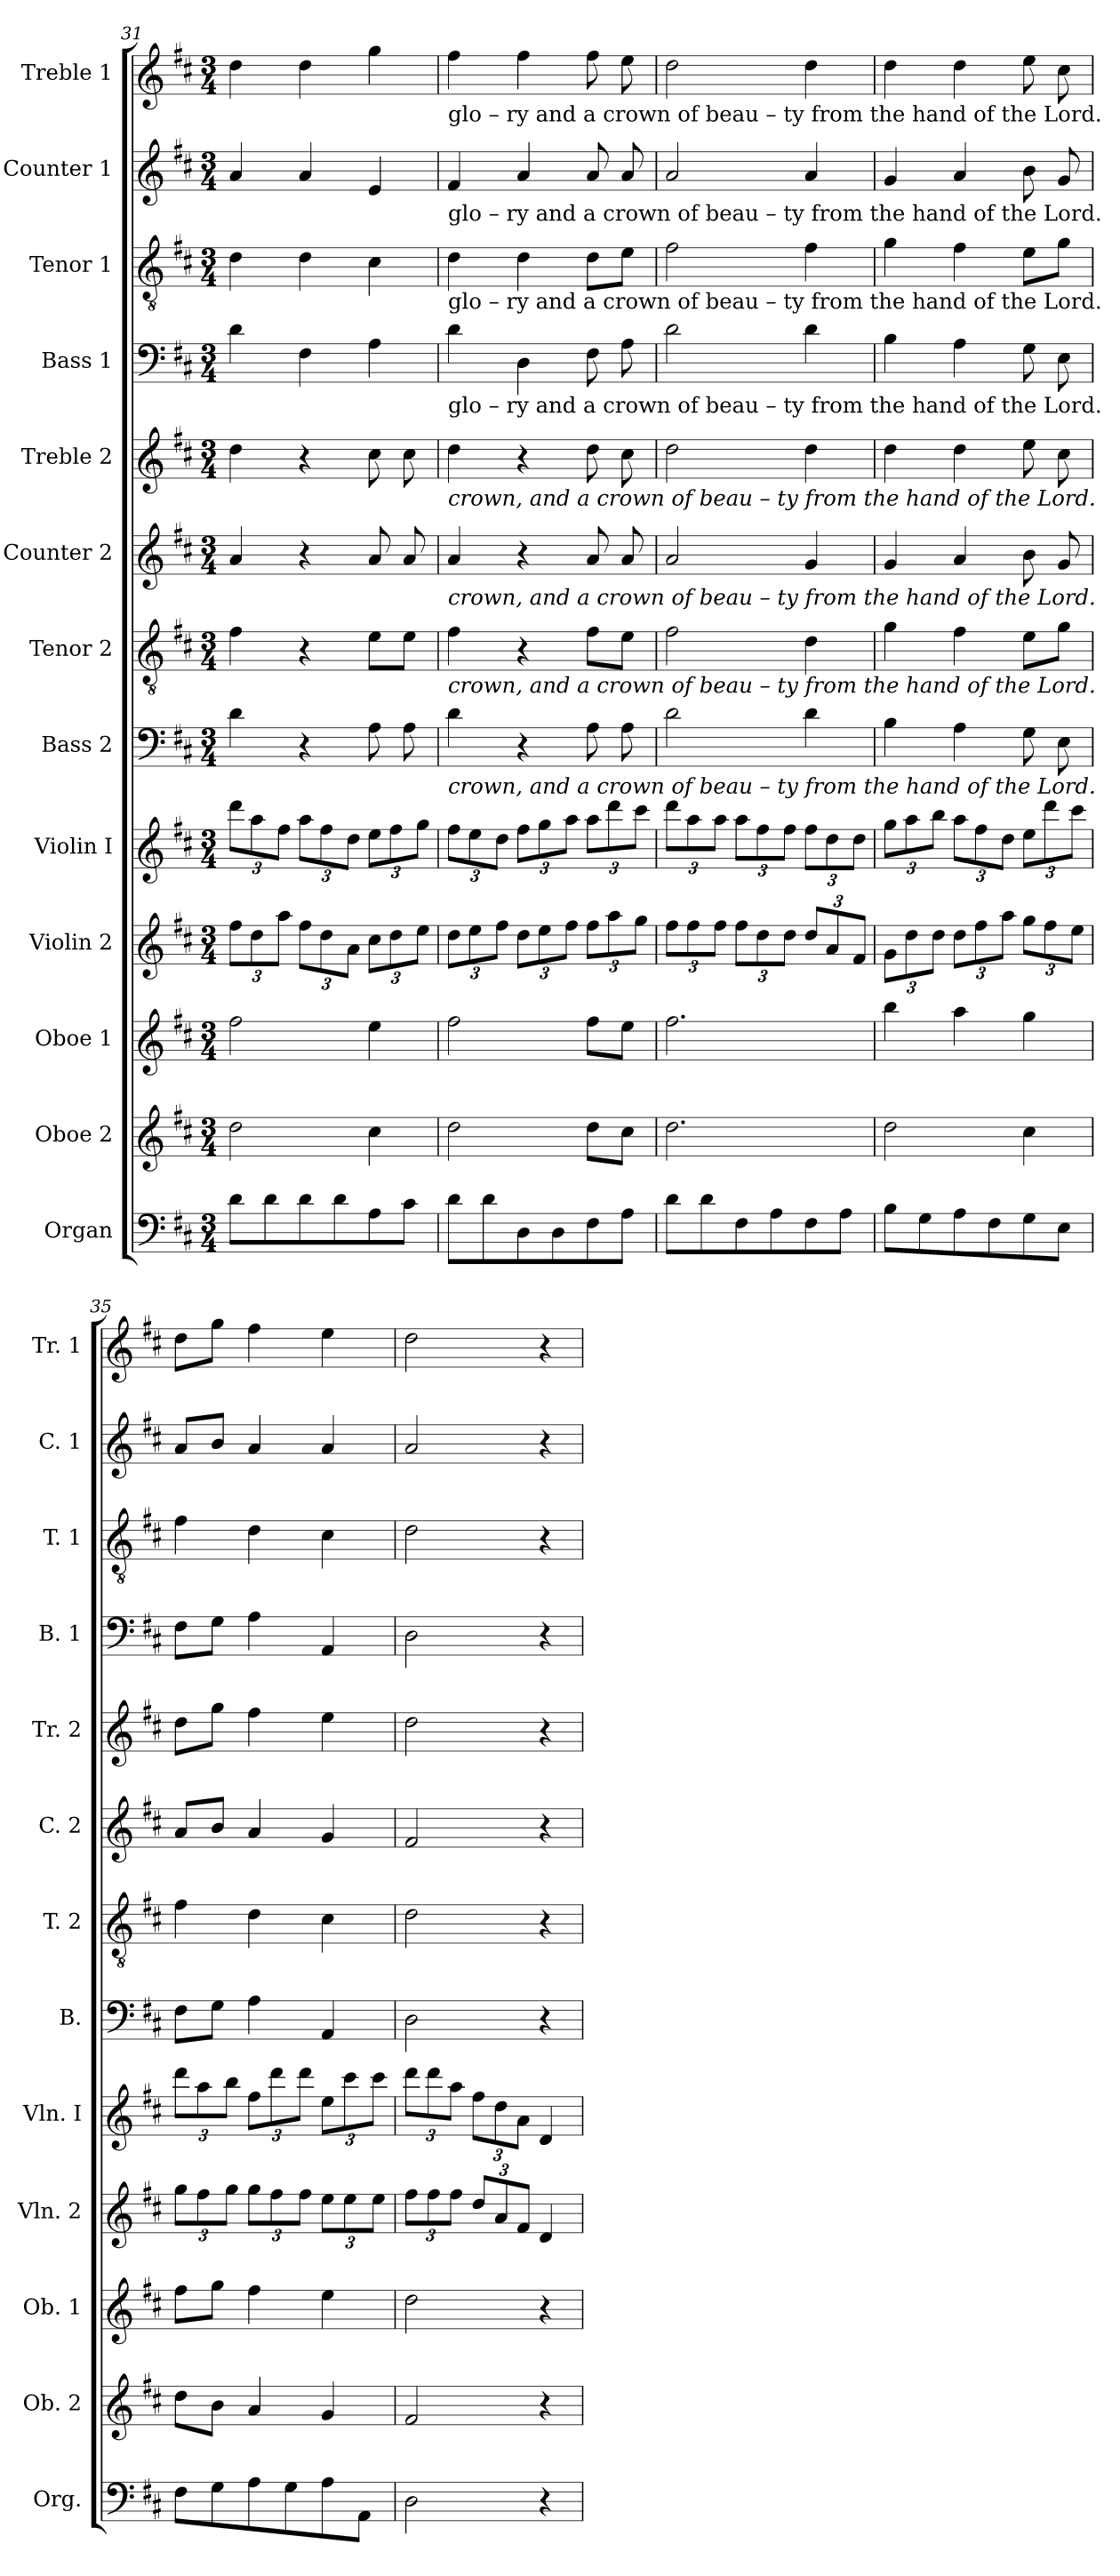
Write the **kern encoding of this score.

**kern	**kern	**kern	**kern	**kern	**kern	**kern	**kern	**kern	**kern	**kern	**kern	**kern
*part13	*part12	*part11	*part10	*part9	*part8	*part7	*part6	*part5	*part4	*part3	*part2	*part1
*staff13	*staff12	*staff11	*staff10	*staff9	*staff8	*staff7	*staff6	*staff5	*staff4	*staff3	*staff2	*staff1
*I"Organ	*I"Oboe 2	*I"Oboe 1	*I"Violin 2	*I"Violin  I	*I"Bass 2	*I"Tenor 2	*I"Counter 2	*I"Treble 2	*I"Bass 1	*I"Tenor 1	*I"Counter 1	*I"Treble 1
*I'Org.	*I'Ob. 2	*I'Ob. 1	*I'Vln. 2	*I'Vln.  I	*I'B.	*I'T. 2	*I'C. 2	*I'Tr. 2	*I'B. 1	*I'T. 1	*I'C. 1	*I'Tr. 1
*clefF4	*clefG2	*clefG2	*clefG2	*clefG2	*clefF4	*clefGv2	*clefG2	*clefG2	*clefF4	*clefGv2	*clefG2	*clefG2
*k[f#c#]	*k[f#c#]	*k[f#c#]	*k[f#c#]	*k[f#c#]	*k[f#c#]	*k[f#c#]	*k[f#c#]	*k[f#c#]	*k[f#c#]	*k[f#c#]	*k[f#c#]	*k[f#c#]
*M3/4	*M3/4	*M3/4	*M3/4	*M3/4	*M3/4	*M3/4	*M3/4	*M3/4	*M3/4	*M3/4	*M3/4	*M3/4
*	*	*	*Xbrackettup	*Xbrackettup	*	*	*	*	*	*	*	*
=31	=31	=31	=31	=31	=31	=31	=31	=31	=31	=31	=31	=31
8d\L	2dd\	2ff#\	12ff#\L	12ddd\L	4d\	4f#\	4a/	4dd\	4d\	4d\	4a/	4dd\
.	.	.	12dd\	12aa\	.	.	.	.	.	.	.	.
8d\	.	.	.	.	.	.	.	.	.	.	.	.
.	.	.	12aa\J	12ff#\J	.	.	.	.	.	.	.	.
8d\	.	.	12ff#\L	12aa\L	4r	4r	4r	4r	4F#\	4d\	4a/	4dd\
.	.	.	12dd\	12ff#\	.	.	.	.	.	.	.	.
8d\	.	.	.	.	.	.	.	.	.	.	.	.
.	.	.	12a\J	12dd\J	.	.	.	.	.	.	.	.
8A\	4cc#\	4ee\	12cc#\L	12ee\L	8A\	8e\L	8a/	8cc#\	4A\	4c#\	4e/	4gg\
.	.	.	12dd\	12ff#\	.	.	.	.	.	.	.	.
8c#\J	.	.	.	.	8A\	8e\J	8a/	8cc#\	.	.	.	.
.	.	.	12ee\J	12gg\J	.	.	.	.	.	.	.	.
!!LO:PB:g=z
=32	=32	=32	=32	=32	=32	=32	=32	=32	=32	=32	=32	=32
!	!	!	!	!	!	!	!	!	!	!	!	!LO:TX:b:t=glo    –    ry           and   a      crown                      of               beau   –  ty           from  the   hand      of           the           Lord.
!	!	!	!	!	!	!	!	!	!	!	!LO:TX:b:t=glo    –    ry           and   a      crown                      of               beau   –  ty           from  the   hand      of           the           Lord.	!
!	!	!	!	!	!	!	!	!	!	!LO:TX:b:t=glo    –    ry           and   a      crown                      of               beau   –  ty           from  the   hand      of           the           Lord.	!	!
!	!	!	!	!	!	!	!	!	!LO:TX:b:t=glo    –    ry           and   a      crown                      of               beau   –  ty           from  the   hand      of           the           Lord.	!	!	!
!	!	!	!	!	!	!	!	!LO:TX:b:i:t=crown,                 and   a     crown                    of            beau  –  ty         from  the  hand      of         the         Lord.	!	!	!	!
!	!	!	!	!	!	!	!LO:TX:b:i:t=crown,                 and   a     crown                    of            beau  –  ty         from  the  hand      of         the         Lord.	!	!	!	!	!
!	!	!	!	!	!	!LO:TX:b:i:t=crown,                 and   a     crown                    of            beau  –  ty         from  the  hand      of         the         Lord.	!	!	!	!	!	!
!	!	!	!	!	!LO:TX:b:i:t=crown,                 and   a     crown                    of            beau  –  ty         from  the  hand      of         the         Lord.	!	!	!	!	!	!	!
8d\L	2dd\	2ff#\	12dd\L	12ff#\L	4d\	4f#\	4a/	4dd\	4d\	4d\	4f#/	4ff#\
.	.	.	12ee\	12ee\	.	.	.	.	.	.	.	.
8d\	.	.	.	.	.	.	.	.	.	.	.	.
.	.	.	12ff#\J	12dd\J	.	.	.	.	.	.	.	.
8D\	.	.	12dd\L	12ff#\L	4r	4r	4r	4r	4D\	4d\	4a/	4ff#\
.	.	.	12ee\	12gg\	.	.	.	.	.	.	.	.
8D\	.	.	.	.	.	.	.	.	.	.	.	.
.	.	.	12ff#\J	12aa\J	.	.	.	.	.	.	.	.
8F#\	8dd\L	8ff#\L	12ff#\L	12aa\L	8A\	8f#\L	8a/	8dd\	8F#\	8d\L	8a/	8ff#\
.	.	.	12aa\	12ddd\	.	.	.	.	.	.	.	.
8A\J	8cc#\J	8ee\J	.	.	8A\	8e\J	8a/	8cc#\	8A\	8e\J	8a/	8ee\
.	.	.	12gg\J	12ccc#\J	.	.	.	.	.	.	.	.
=33	=33	=33	=33	=33	=33	=33	=33	=33	=33	=33	=33	=33
8d\L	2.dd\	2.ff#\	12ff#\L	12ddd\L	2d\	2f#\	2a/	2dd\	2d\	2f#\	2a/	2dd\
.	.	.	12ff#\	12aa\	.	.	.	.	.	.	.	.
8d\	.	.	.	.	.	.	.	.	.	.	.	.
.	.	.	12ff#\J	12aa\J	.	.	.	.	.	.	.	.
8F#\	.	.	12ff#\L	12aa\L	.	.	.	.	.	.	.	.
.	.	.	12dd\	12ff#\	.	.	.	.	.	.	.	.
8A\	.	.	.	.	.	.	.	.	.	.	.	.
.	.	.	12dd\J	12ff#\J	.	.	.	.	.	.	.	.
8F#\	.	.	12dd/L	12ff#\L	4d\	4d\	4g/	4dd\	4d\	4f#\	4a/	4dd\
.	.	.	12a/	12dd\	.	.	.	.	.	.	.	.
8A\J	.	.	.	.	.	.	.	.	.	.	.	.
.	.	.	12f#/J	12dd\J	.	.	.	.	.	.	.	.
=34	=34	=34	=34	=34	=34	=34	=34	=34	=34	=34	=34	=34
8B\L	2dd\	4bb\	12g\L	12gg\L	4B\	4g\	4g/	4dd\	4B\	4g\	4g/	4dd\
.	.	.	12dd\	12aa\	.	.	.	.	.	.	.	.
8G\	.	.	.	.	.	.	.	.	.	.	.	.
.	.	.	12dd\J	12bb\J	.	.	.	.	.	.	.	.
8A\	.	4aa\	12dd\L	12aa\L	4A\	4f#\	4a/	4dd\	4A\	4f#\	4a/	4dd\
.	.	.	12ff#\	12ff#\	.	.	.	.	.	.	.	.
8F#\	.	.	.	.	.	.	.	.	.	.	.	.
.	.	.	12aa\J	12dd\J	.	.	.	.	.	.	.	.
8G\	4cc#\	4gg\	12gg\L	12ee\L	8G\	8e\L	8b\	8ee\	8G\	8e\L	8b\	8ee\
.	.	.	12ff#\	12ddd\	.	.	.	.	.	.	.	.
8E\J	.	.	.	.	8E\	8g\J	8g/	8cc#\	8E\	8g\J	8g/	8cc#\
.	.	.	12ee\J	12ccc#\J	.	.	.	.	.	.	.	.
=35	=35	=35	=35	=35	=35	=35	=35	=35	=35	=35	=35	=35
8F#\L	8dd\L	8ff#\L	12gg\L	12ddd\L	8F#\L	4f#\	8a/L	8dd\L	8F#\L	4f#\	8a/L	8dd\L
.	.	.	12ff#\	12aa\	.	.	.	.	.	.	.	.
8G\	8b\J	8gg\J	.	.	8G\J	.	8b/J	8gg\J	8G\J	.	8b/J	8gg\J
.	.	.	12gg\J	12bb\J	.	.	.	.	.	.	.	.
8A\	4a/	4ff#\	12gg\L	12ff#\L	4A\	4d\	4a/	4ff#\	4A\	4d\	4a/	4ff#\
.	.	.	12ff#\	12ddd\	.	.	.	.	.	.	.	.
8G\	.	.	.	.	.	.	.	.	.	.	.	.
.	.	.	12ff#\J	12ddd\J	.	.	.	.	.	.	.	.
8A\	4g/	4ee\	12ee\L	12ee\L	4AA/	4c#\	4g/	4ee\	4AA/	4c#\	4a/	4ee\
.	.	.	12ee\	12ccc#\	.	.	.	.	.	.	.	.
8AA\J	.	.	.	.	.	.	.	.	.	.	.	.
.	.	.	12ee\J	12ccc#\J	.	.	.	.	.	.	.	.
=36	=36	=36	=36	=36	=36	=36	=36	=36	=36	=36	=36	=36
2D\	2f#/	2dd\	12ff#\L	12ddd\L	2D\	2d\	2f#/	2dd\	2D\	2d\	2a/	2dd\
.	.	.	12ff#\	12ddd\	.	.	.	.	.	.	.	.
.	.	.	12ff#\J	12aa\J	.	.	.	.	.	.	.	.
.	.	.	12dd/L	12ff#\L	.	.	.	.	.	.	.	.
.	.	.	12a/	12dd\	.	.	.	.	.	.	.	.
.	.	.	12f#/J	12a\J	.	.	.	.	.	.	.	.
4r	4r	4r	4d/	4d/	4r	4r	4r	4r	4r	4r	4r	4r
=	=	=	=	=	=	=	=	=	=	=	=	=
*-	*-	*-	*-	*-	*-	*-	*-	*-	*-	*-	*-	*-
